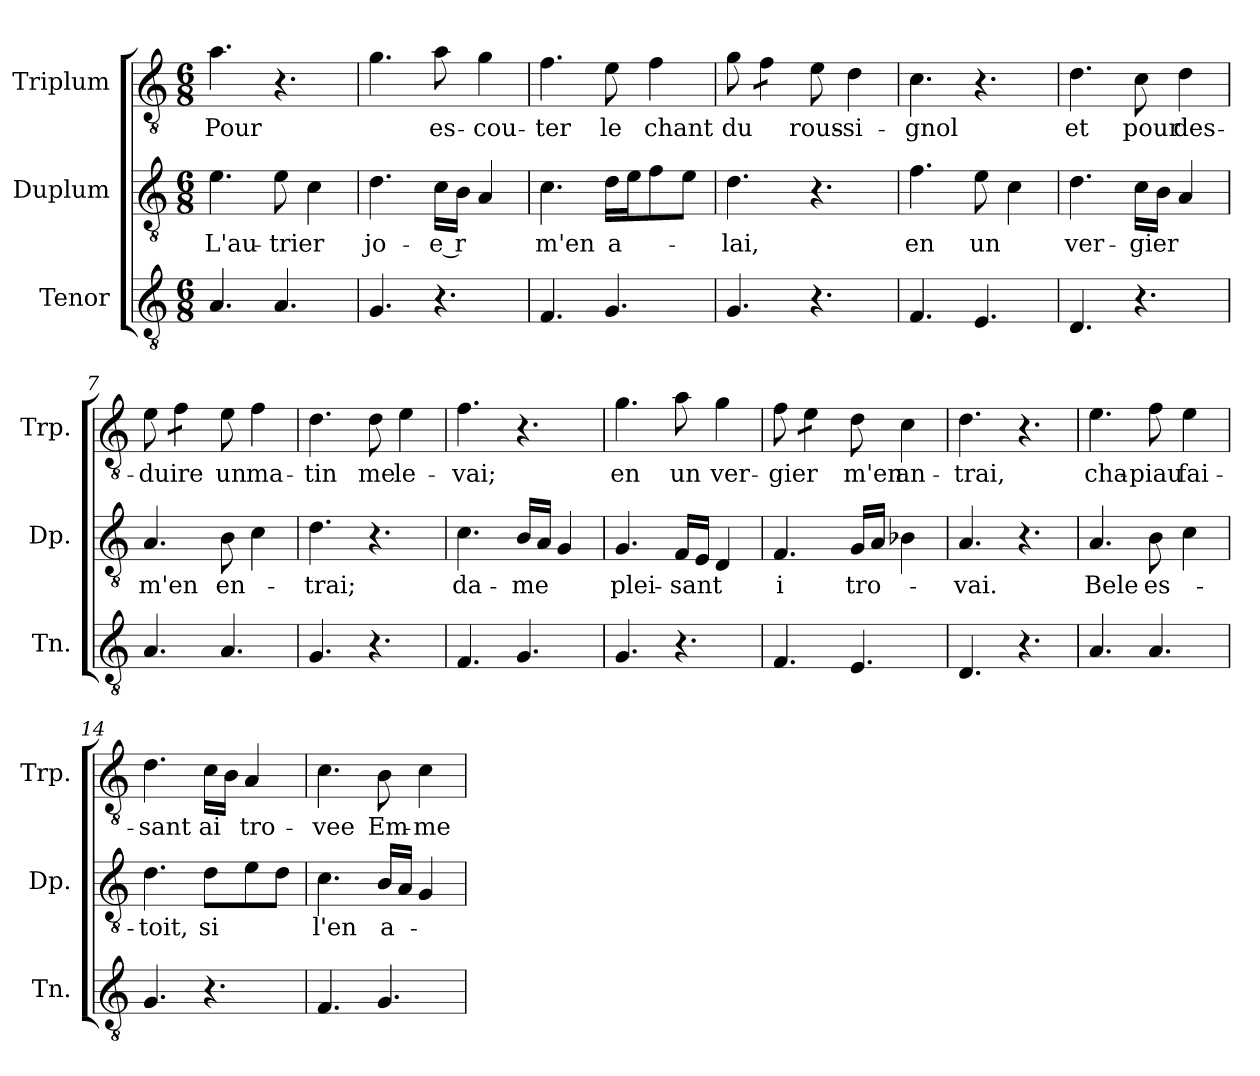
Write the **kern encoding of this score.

**kern	**kern	**text	**kern	**text
*part3	*part2	*part2	*part1	*part1
*staff3	*staff2	*staff2	*staff1	*staff1
*I"Tenor	*I"Duplum	*	*I"Triplum	*
*I'Tn.	*I'Dp.	*	*I'Trp.	*
*clefGv2	*clefGv2	*	*clefGv2	*
*k[]	*k[]	*	*k[]	*
*M6/8	*M6/8	*	*M6/8	*
=1	=1	=1	=1	=1
!	!	!LO:LY:b	!	!LO:LY:b
4.A/	4.e\	L'au-	4.a\	Pour
!	!	!LO:LY:b	!	!
4.A/	8e\	-trier	4.r	.
.	4c\	.	.	.
=2	=2	=2	=2	=2
!	!	!LO:LY:b	!	!
4.G/	4.d\	jo-	4.g\	.
!	!	!LO:LY:b	!	!LO:LY:b
4.r	16c\LL	-e r	8a\	es-
.	16B\JJ	.	.	.
!	!	!	!	!LO:LY:b
.	4A/	.	4g\	-cou-
=3	=3	=3	=3	=3
!	!	!LO:LY:b	!	!LO:LY:b
4.F/	4.c\	m'en	4.f\	-ter
!	!	!LO:LY:b	!	!LO:LY:b
4.G/	16d\LL	a-	8e\	le
.	16e\J	.	.	.
!	!	!	!	!LO:LY:b
.	8f\	.	4f\	chant
.	8e\J	.	.	.
=4	=4	=4	=4	=4
!	!	!LO:LY:b	!	!LO:LY:b
4.G/	4.d\	-lai,	8g\	du
*	*	*	*tremolo	*
.	.	.	8f\L	.
.	.	.	8f\J	.
*	*	*	*Xtremolo	*
!	!	!	!	!LO:LY:b
4.r	4.r	.	8e\	rous-
!	!	!	!	!LO:LY:b
.	.	.	4d\	-si-
=5	=5	=5	=5	=5
!	!	!LO:LY:b	!	!LO:LY:b
4.F/	4.f\	en	4.c\	-gnol
!	!	!LO:LY:b	!	!
4.E/	8e\	un	4.r	.
.	4c\	.	.	.
=6	=6	=6	=6	=6
!	!	!LO:LY:b	!	!LO:LY:b
4.D/	4.d\	ver-	4.d\	et
!	!	!LO:LY:b	!	!LO:LY:b
4.r	16c\LL	-gier	8c\	pour
.	16B\JJ	.	.	.
!	!	!	!	!LO:LY:b
.	4A/	.	4d\	des-
=7	=7	=7	=7	=7
!	!	!LO:LY:b	!	!LO:LY:b
4.A/	4.A/	m'en	8e\	-duire
*	*	*	*tremolo	*
.	.	.	8f\L	.
.	.	.	8f\J	.
*	*	*	*Xtremolo	*
!	!	!LO:LY:b	!	!LO:LY:b
4.A/	8B\	en-	8e\	un
!	!	!	!	!LO:LY:b
.	4c\	.	4f\	ma-
!!LO:LB:g=z
=8	=8	=8	=8	=8
!	!	!LO:LY:b	!	!LO:LY:b
4.G/	4.d\	-trai;	4.d\	-tin
!	!	!	!	!LO:LY:b
4.r	4.r	.	8d\	me
!	!	!	!	!LO:LY:b
.	.	.	4e\	le-
=9	=9	=9	=9	=9
!	!	!LO:LY:b	!	!LO:LY:b
4.F/	4.c\	da-	4.f\	-vai;
!	!	!LO:LY:b	!	!
4.G/	16B/LL	-me	4.r	.
.	16A/JJ	.	.	.
.	4G/	.	.	.
=10	=10	=10	=10	=10
!	!	!LO:LY:b	!	!LO:LY:b
4.G/	4.G/	plei-	4.g\	en
!	!	!LO:LY:b	!	!LO:LY:b
4.r	16F/LL	-sant	8a\	un
.	16E/JJ	.	.	.
!	!	!	!	!LO:LY:b
.	4D/	.	4g\	ver-
=11	=11	=11	=11	=11
!	!	!LO:LY:b	!	!LO:LY:b
4.F/	4.F/	i	8f\	-gier
*	*	*	*tremolo	*
.	.	.	8e\L	.
.	.	.	8e\J	.
*	*	*	*Xtremolo	*
!	!	!LO:LY:b	!	!LO:LY:b
4.E/	16G/LL	tro-	8d\	m'en
.	16A/JJ	.	.	.
!	!	!	!	!LO:LY:b
.	4B-X\	.	4c\	an-
=12	=12	=12	=12	=12
!	!	!LO:LY:b	!	!LO:LY:b
4.D/	4.A/	-vai.	4.d\	-trai,
4.r	4.r	.	4.r	.
=13	=13	=13	=13	=13
!	!	!LO:LY:b	!	!LO:LY:b
4.A/	4.A/	Bele	4.e\	cha-
!	!	!LO:LY:b	!	!LO:LY:b
4.A/	8B\	es-	8f\	-piau
!	!	!	!	!LO:LY:b
.	4c\	.	4e\	fai-
=14	=14	=14	=14	=14
!	!	!LO:LY:b	!	!LO:LY:b
4.G/	4.d\	-toit,	4.d\	-sant
!	!	!LO:LY:b	!	!LO:LY:b
4.r	8d\L	si	16c\LL	ai
.	.	.	16B\JJ	.
!	!	!	!	!LO:LY:b
.	8e\	.	4A/	tro-
.	8d\J	.	.	.
!!LO:LB:g=z
=15	=15	=15	=15	=15
!	!	!LO:LY:b	!	!LO:LY:b
4.F/	4.c\	l'en	4.c\	-vee
!	!	!LO:LY:b	!	!LO:LY:b
4.G/	16B/LL	a-	8B\	Em-
.	16A/JJ	.	.	.
!	!	!	!	!LO:LY:b
.	4G/	.	4c\	-me-
=	=	=	=	=
*-	*-	*-	*-	*-
